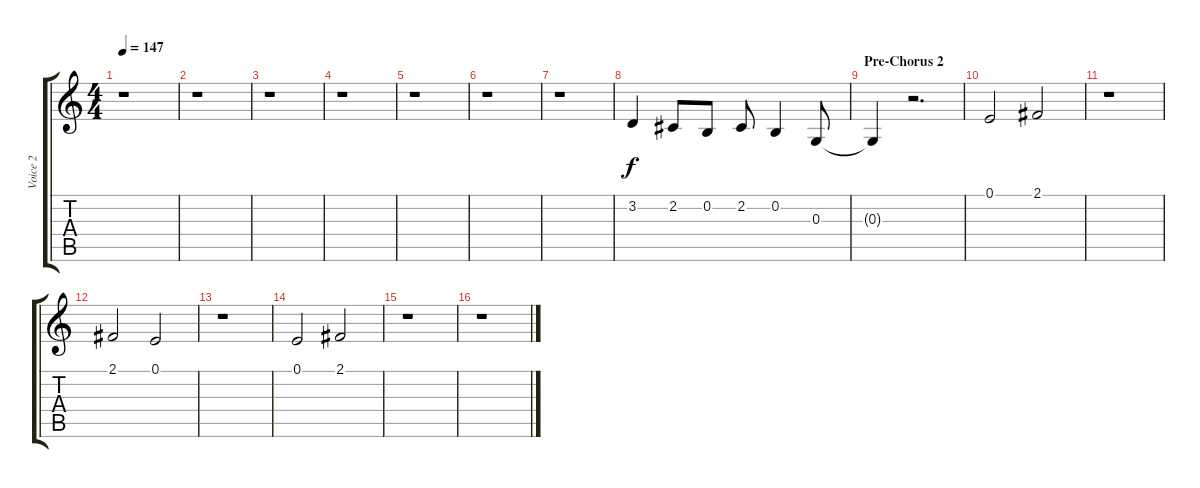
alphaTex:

\track ("Voice 2" "Voice 2") {instrument cello}
\staff {score tabs}
\tuning (E4 B3 G3 D3 A2 E2) {hide}
\ts (4 4)
\tempo 147
\clef g2
\ks c
r.1{dy f} |
r.1 |
r.1 |
r.1 |
r.1 |
r.1 |
r.1 |
3.2.4 2.2.8 0.2.8 2.2.8 0.2.4 0.3.8 |
\section ("" "Pre-Chorus 2")
0.3{t}.4 r.2{d} |
0.1.2 2.1.2 |
r.1 |
2.1.2 0.1.2 |
r.1 |
0.1.2 2.1.2 |
r.1 |
r.1
